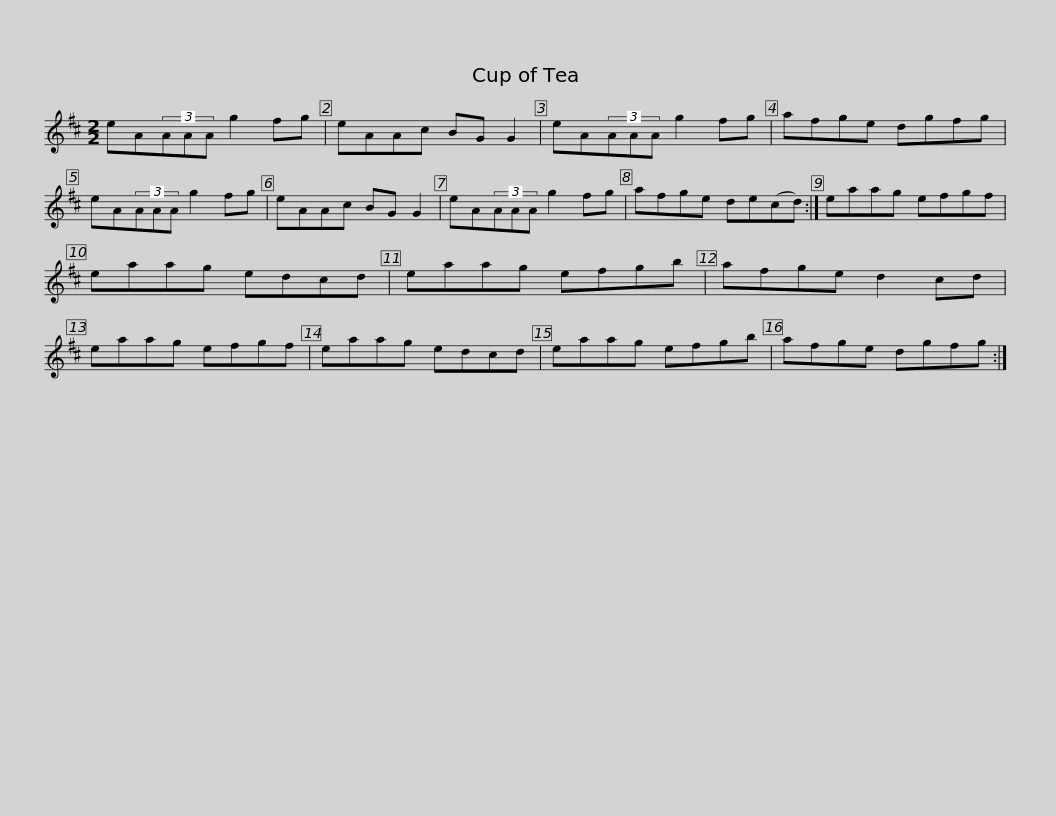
X:1
L:1/8
M:2/2
I:linebreak $
K:D
V:1 treble
V:1
 eA(3AAA g2 fg | eAAc BG G2 | eA(3AAA g2 fg | afge dgfg |$ eA(3AAA g2 fg | %5
 eAAc BG G2 | eA(3AAA g2 fg | afge de(cd) :|$ eaag efgf | eaag edcd | %10
 eaag efgb | afge d2 cd |$ eaag efgf | eaag edcd | eaag efgb | %15
 afge dgfg :| %16
